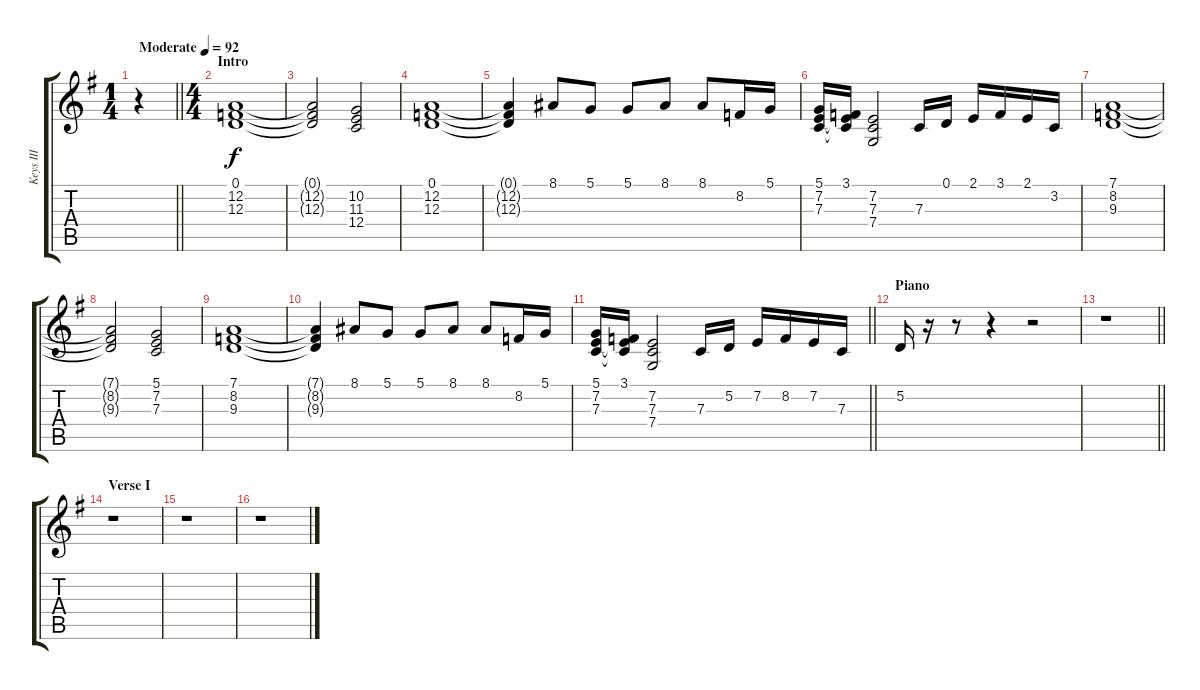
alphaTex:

\track ("Keys III" "Keys III") {instrument pad4choir}
\staff {score tabs}
\tuning (D4 A3 F3 C3 G2 D2) {hide}
\ts (1 4)
\tempo (92 "Moderate")
\clef g2
\barLineRight lightlight
\ks eminor
r.4{dy f instrument pad4choir} |
\ts (4 4)
\section ("" "Intro")
(0.1 12.2 12.3).1{volume 10} |
(0.1{t} 12.2{t} 12.3{t}).2 (10.2 11.3 12.4).2 |
(0.1 12.2 12.3).1 |
(0.1{t} 12.2{t} 12.3{t}).4 8.1.8 5.1.8 5.1.8 8.1.8 8.1.8 8.2.16 5.1.16 |
(5.1 7.2 7.3).16 (3.1 7.2{t} 7.3{t}).16 (7.2 7.3 7.4).2 7.3.16 0.1.16 2.1.16 3.1.16 2.1.16 3.2.16 |
(7.1 8.2 9.3).1{volume 10} |
(7.1{t} 8.2{t} 9.3{t}).2 (5.1 7.2 7.3).2 |
(7.1 8.2 9.3).1 |
(7.1{t} 8.2{t} 9.3{t}).4 8.1.8 5.1.8 5.1.8 8.1.8 8.1.8 8.2.16 5.1.16 |
\barLineRight lightlight
(5.1 7.2 7.3).16 (3.1 7.2{t} 7.3{t}).16 (7.2 7.3 7.4).2 7.3.16 5.2.16 7.2.16 8.2.16 7.2.16 7.3.16 |
\section ("" "Piano")
5.2.16 r.16 r.8 r.4 r.2 |
\barLineRight lightlight
r.1 |
\section ("" "Verse I")
r.1 |
r.1 |
r.1
